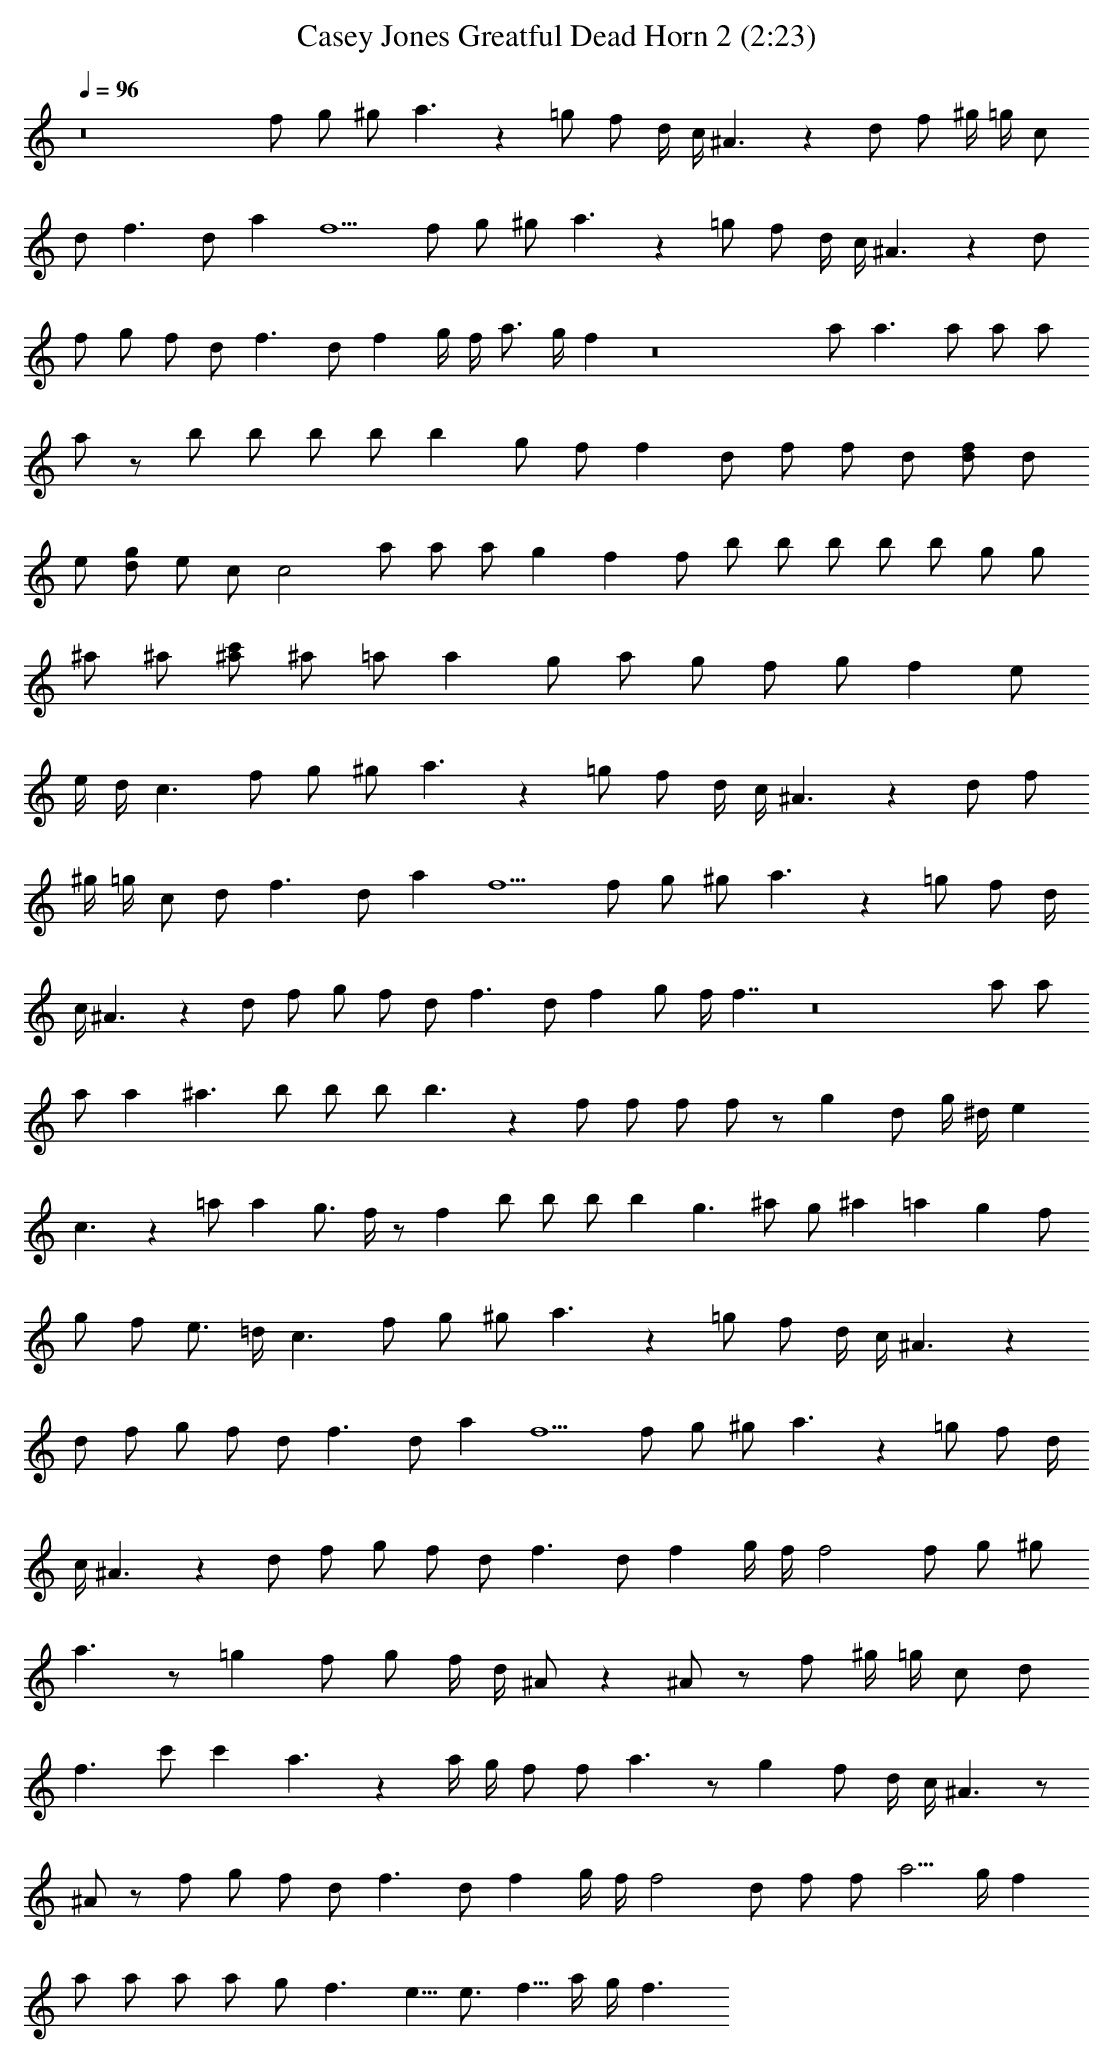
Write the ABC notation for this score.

X:1
T: Casey Jones Greatful Dead Horn 2 (2:23)
L: 1/4
Q: 96
K: C
z8 f/2 g/2 ^g/2 a3/2 z =g/2 f/2 d/4 c/4 ^A3/2 z d/2 f/2 ^g/4 =g/4 c/2
d/2 f3/2 d/2 a f5/2 f/2 g/2 ^g/2 a3/2 z =g/2 f/2 d/4 c/4 ^A3/2 z d/2
f/2 g/2 f/2 d/2 f3/2 d/2 f g/4 f/4 a3/4 g/4 f z8 a/2 a3/2 a/2 a/2 a/2
a/2 z/2 b/2 b/2 b/2 b/2 b g/2 f/2 [fz/2] d/2 f/2 f/2 d/2 [f/2d/2] d/2
e/2 [g/2d] e/2 c/2 c2 a/2 a/2 a/2 g f f/2 b/2 b/2 b/2 b/2 b/2 g/2 g/2
^a/2 ^a/2 [c'/2^a/2] ^a/2 =a/2 [az/2] g/2 a/2 g/2 f/2 g/2 [fz/2] e/2
e/4 d/4 c3/2 f/2 g/2 ^g/2 a3/2 z =g/2 f/2 d/4 c/4 ^A3/2 z d/2 f/2
^g/4 =g/4 c/2 d/2 f3/2 d/2 a f5/2 f/2 g/2 ^g/2 a3/2 z =g/2 f/2 d/4
c/4 ^A3/2 z d/2 f/2 g/2 f/2 d/2 f3/2 d/2 f g/2 f/4 f7/4 z8 a/2 a/2
a/2 a ^a3/2 b/2 b/2 b/2 b3/2 z f/2 f/2 f/2 f/2 z/2 g d/2 g/4 ^d/4 e
c3/2 z =a/2 a g3/4 f/4 z/2 f b/2 b/2 b/2 b g3/2 ^a/2 g/2 ^a =a g f/2
g/2 f/2 e3/4 =d/4 c3/2 f/2 g/2 ^g/2 a3/2 z =g/2 f/2 d/4 c/4 ^A3/2 z
d/2 f/2 g/2 f/2 d/2 f3/2 d/2 a f5/2 f/2 g/2 ^g/2 a3/2 z =g/2 f/2 d/4
c/4 ^A3/2 z d/2 f/2 g/2 f/2 d/2 f3/2 d/2 f g/4 f/4 f2 f/2 g/2 ^g/2
a3/2 z/2 =g f/2 g/2 f/4 d/4 ^A/2 z ^A/2 z/2 f/2 ^g/4 =g/4 c/2 d/2
f3/2 c'/2 c' a3/2 z a/4 g/4 f/2 f/2 a3/2 z/2 g f/2 d/4 c/4 ^A3/2 z/2
^A/2 z/2 f/2 g/2 f/2 d/2 f3/2 d/2 f g/4 f/4 f2 d/2 f/2 f/2 a5/4 g/4 f
a/2 a/2 a/2 a/2 g/2 f3/2 e5/8 e3/4 f5/8 a/4 g/4 f3/2
